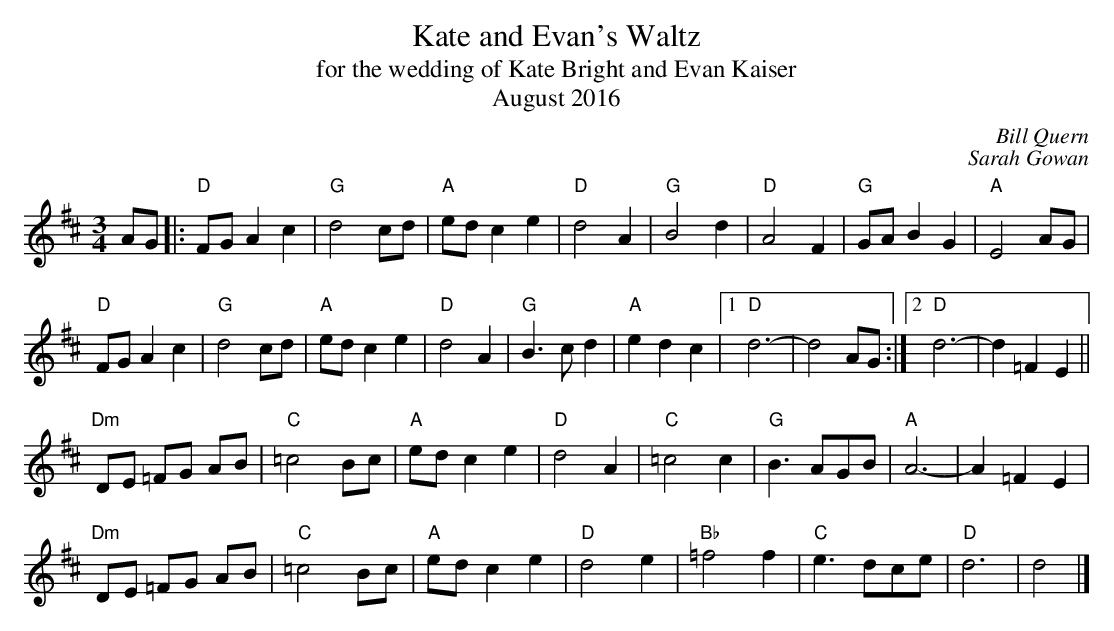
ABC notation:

X:1
T:Kate and Evan's Waltz
T:for the wedding of Kate Bright and Evan Kaiser
T:August 2016
C:Bill Quern
C:Sarah Gowan
M:3/4
L:1/8
K:D
AG|:"D"FG A2c2|"G"d4cd|"A"edc2e2|"D"d4A2|"G"B4d2|"D"A4F2|"G"GAB2G2|"A"E4AG|
"D"FG A2c2|"G"d4cd|"A"edc2e2|"D"d4A2|"G"B3cd2|"A"e2d2c2|1"D"d6-|d4AG:|2"D"d6-|d2=F2E2||
"Dm"DE =FG AB|"C"=c4Bc|"A"ed c2e2|"D"d4A2|"C"=c4c2|"G"B3AGB|"A"A6-|A2=F2E2|
"Dm"DE =FG AB|"C"=c4Bc|"A"ed c2e2|"D"d4e2|"Bb"=f4f2|"C"e3dce|"D"d6|d4|]
